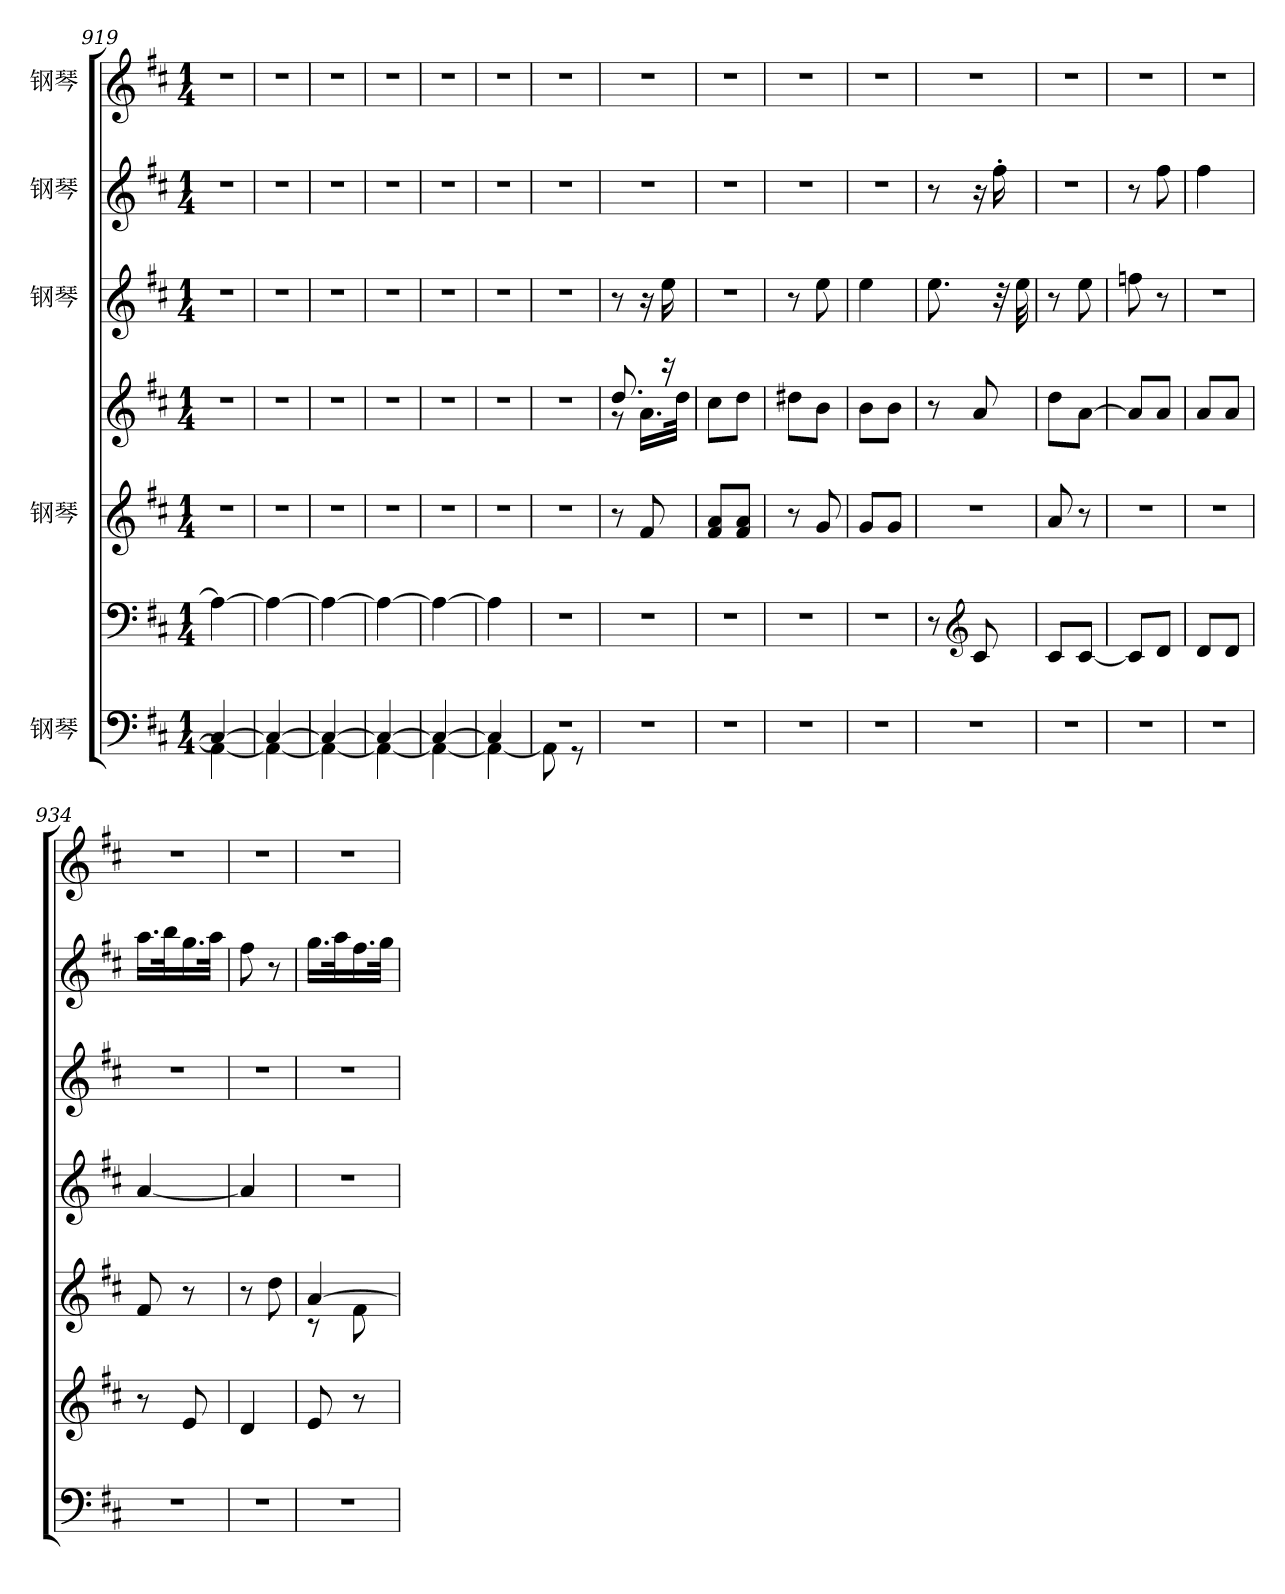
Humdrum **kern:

**kern	**kern	**kern	**kern	**kern	**kern	**kern
*part5	*part5	*part4	*part4	*part3	*part2	*part1
*staff7	*staff6	*staff5	*staff4	*staff3	*staff2	*staff1
*I"钢琴	*	*I"钢琴	*	*I"钢琴	*I"钢琴	*I"钢琴
*clefF4	*clefF4	*clefG2	*clefG2	*clefG2	*clefG2	*clefG2
*k[f#c#]	*k[f#c#]	*k[f#c#]	*k[f#c#]	*k[f#c#]	*k[f#c#]	*k[f#c#]
*M1/4	*M1/4	*M1/4	*M1/4	*M1/4	*M1/4	*M1/4
=919	=919	=919	=919	=919	=919	=919
*^	*	*	*	*	*	*
4C#/_	4AA\_	4A\_	4r	4r	4r	4r	4r
!!LO:PB:g=z
=920	=920	=920	=920	=920	=920	=920	=920
4C#/_	4AA\_	4A\_	4r	4r	4r	4r	4r
=921	=921	=921	=921	=921	=921	=921	=921
4C#/_	4AA\_	4A\_	4r	4r	4r	4r	4r
=922	=922	=922	=922	=922	=922	=922	=922
4C#/_	4AA\_	4A\_	4r	4r	4r	4r	4r
=923	=923	=923	=923	=923	=923	=923	=923
4C#/_	4AA\_	4A\_	4r	4r	4r	4r	4r
=924	=924	=924	=924	=924	=924	=924	=924
4C#/]	4AA\_	4A\]	4r	4r	4r	4r	4r
=925	=925	=925	=925	=925	=925	=925	=925
4r	8AA\]	4r	4r	4r	4r	4r	4r
.	8r	.	.	.	.	.	.
*v	*v	*	*	*	*	*	*
=926	=926	=926	=926	=926	=926	=926
*	*	*	*^	*	*	*
4r	4r	8r	8.dd/	8r	8r	4r	4r
.	.	8f#/	.	16.a\LL	16r	.	.
.	.	.	16r	.	16ee\	.	.
.	.	.	.	32dd\JJk	.	.	.
*	*	*	*v	*v	*	*	*
=927	=927	=927	=927	=927	=927	=927
4r	4r	8f#/ 8a/L	8cc#\L	4r	4r	4r
.	.	8f#/ 8a/J	8dd\J	.	.	.
=928	=928	=928	=928	=928	=928	=928
4r	4r	8r	8dd#X\L	8r	4r	4r
.	.	8g/	8b\J	8ee\	.	.
=929	=929	=929	=929	=929	=929	=929
4r	4r	8g/L	8b\L	4ee\	4r	4r
.	.	8g/J	8b\J	.	.	.
=930	=930	=930	=930	=930	=930	=930
4r	8r	4r	8r	8.ee\	8r	4r
*	*clefG2	*	*	*	*	*
.	8c#/	.	8a/	.	16r	.
.	.	.	.	32r	16ff#'\	.
.	.	.	.	32ee\	.	.
!!LO:PB:g=z
=931	=931	=931	=931	=931	=931	=931
4r	8c#/L	8a/	8dd\L	8r	4r	4r
.	[8c#/J	8r	[8a\J	8ee\	.	.
=932	=932	=932	=932	=932	=932	=932
4r	8c#/L]	4r	8a/L]	8ffn\	8r	4r
.	8d/J	.	8a/J	8r	8ff#\	.
=933	=933	=933	=933	=933	=933	=933
4r	8d/L	4r	8a/L	4r	4ff#\	4r
.	8d/J	.	8a/J	.	.	.
=934	=934	=934	=934	=934	=934	=934
4r	8r	8f#/	[4a/	4r	16.aa\LL	4r
.	.	.	.	.	32bb\K	.
.	8e/	8r	.	.	16.gg\	.
.	.	.	.	.	32aa\JJk	.
=935	=935	=935	=935	=935	=935	=935
4r	4d/	8r	4a/]	4r	8ff#\	4r
.	.	8dd\	.	.	8r	.
=936	=936	=936	=936	=936	=936	=936
*	*	*^	*	*	*	*
4r	8e/	[4a/	8r	4r	4r	16.gg\LL	4r
.	.	.	.	.	.	32aa\K	.
.	8r	.	8f#\	.	.	16.ff#\	.
.	.	.	.	.	.	32gg\JJk	.
*	*	*v	*v	*	*	*	*
=	=	=	=	=	=	=
*-	*-	*-	*-	*-	*-	*-
